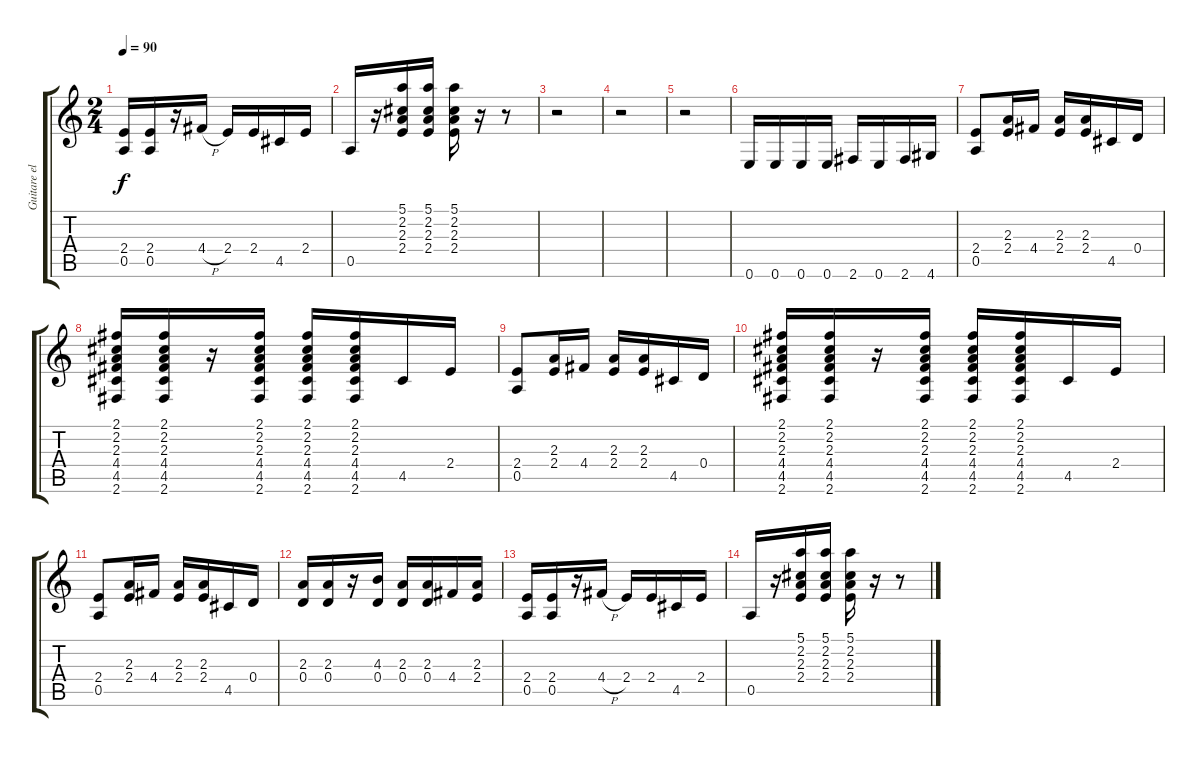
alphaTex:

\track ("Guitare elec 2" "Guitare el") {instrument electricguitarclean}
\staff {score tabs}
\tuning (E4 B3 G3 D3 A2 E2) {hide}
\ts (2 4)
\tempo 90
\clef g2
\ks c
(2.4 0.5).16{dy f} (2.4 0.5).16 r.16 4.4{h}.16 2.4.16 2.4.16 4.5.16 2.4.16 |
0.5.16 r.16 (5.1 2.2 2.3 2.4).16 (5.1 2.2 2.3 2.4).16 (5.1 2.2 2.3 2.4).16 r.16 r.8 |
r.2 |
r.2 |
r.2 |
0.6.16 0.6.16 0.6.16 0.6.16 2.6.16 0.6.16 2.6.16 4.6.16 |
(2.4 0.5).8 (2.3 2.4).16 4.4.16 (2.3 2.4).16 (2.3 2.4).16 4.5.16 0.4.16 |
(2.1 2.2 2.3 4.4 4.5 2.6).16 (2.1 2.2 2.3 4.4 4.5 2.6).16 r.16 (2.1 2.2 2.3 4.4 4.5 2.6).16 (2.1 2.2 2.3 4.4 4.5 2.6).16 (2.1 2.2 2.3 4.4 4.5 2.6).16 4.5.16 2.4.16 |
(2.4 0.5).8 (2.3 2.4).16 4.4.16 (2.3 2.4).16 (2.3 2.4).16 4.5.16 0.4.16 |
(2.1 2.2 2.3 4.4 4.5 2.6).16 (2.1 2.2 2.3 4.4 4.5 2.6).16 r.16 (2.1 2.2 2.3 4.4 4.5 2.6).16 (2.1 2.2 2.3 4.4 4.5 2.6).16 (2.1 2.2 2.3 4.4 4.5 2.6).16 4.5.16 2.4.16 |
(2.4 0.5).8 (2.3 2.4).16 4.4.16 (2.3 2.4).16 (2.3 2.4).16 4.5.16 0.4.16 |
(2.3 0.4).16 (2.3 0.4).16 r.16 (4.3 0.4).16 (2.3 0.4).16 (2.3 0.4).16 4.4.16 (2.3 2.4).16 |
(2.4 0.5).16 (2.4 0.5).16 r.16 4.4{h}.16 2.4.16 2.4.16 4.5.16 2.4.16 |
0.5.16 r.16 (5.1 2.2 2.3 2.4).16 (5.1 2.2 2.3 2.4).16 (5.1 2.2 2.3 2.4).16 r.16 r.8
